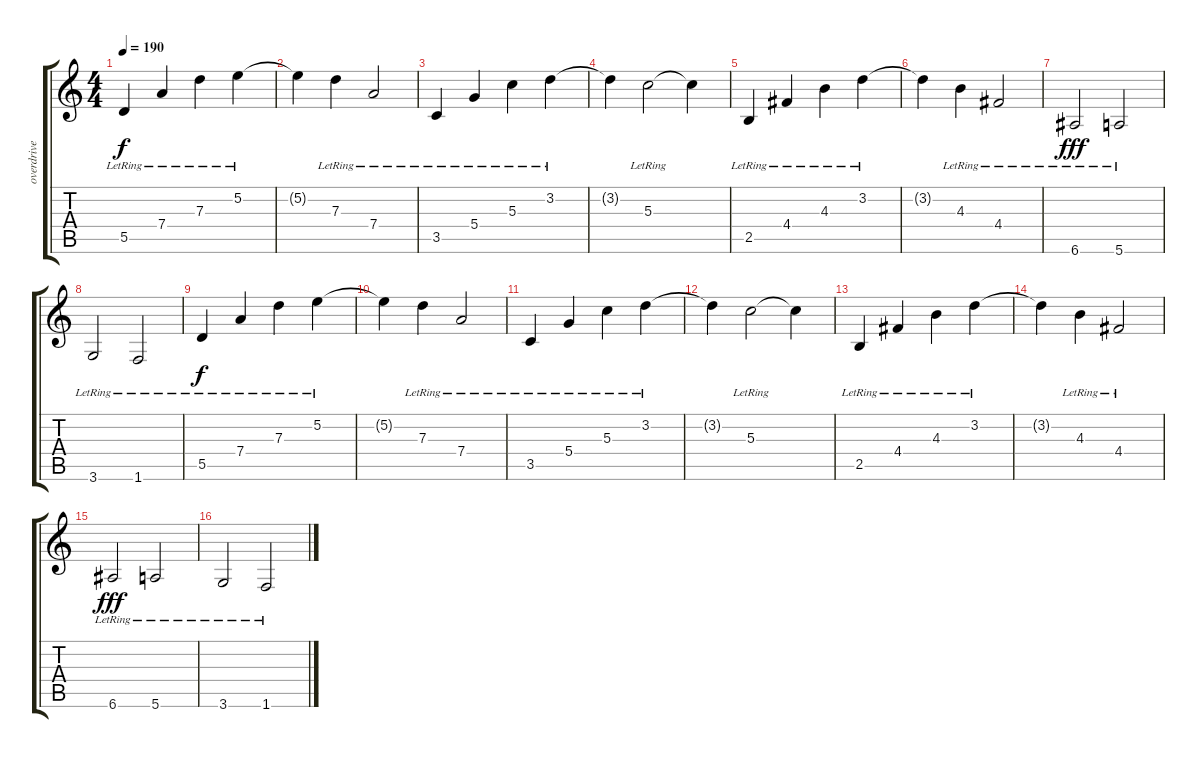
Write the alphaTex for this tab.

\track ("overdrive rythm" "overdrive ") {instrument overdrivenguitar}
\staff {score tabs}
\tuning (E4 B3 G3 D3 A2 E2) {hide}
\ts (4 4)
\tempo 190
\clef g2
\ks c
5.5{lr}.4{dy f} 7.4{lr}.4 7.3{lr}.4 5.2{lr}.4 |
5.2{t}.4 7.3{lr}.4 7.4{lr}.2 |
3.5{lr}.4 5.4{lr}.4 5.3{lr}.4 3.2{lr}.4 |
3.2{t}.4 5.3{lr}.2 5.3{t}.4 |
2.5{lr}.4 4.4{lr}.4 4.3{lr}.4 3.2{lr}.4 |
3.2{t}.4 4.3{lr}.4 4.4{lr}.2 |
6.6{lr}.2{dy fff} 5.6{lr}.2 |
3.6{lr}.2 1.6{lr}.2 |
5.5{lr}.4{dy f} 7.4{lr}.4 7.3{lr}.4 5.2{lr}.4 |
5.2{t}.4 7.3{lr}.4 7.4{lr}.2 |
3.5{lr}.4 5.4{lr}.4 5.3{lr}.4 3.2{lr}.4 |
3.2{t}.4 5.3{lr}.2 5.3{t}.4 |
2.5{lr}.4 4.4{lr}.4 4.3{lr}.4 3.2{lr}.4 |
3.2{t}.4 4.3{lr}.4 4.4{lr}.2 |
6.6{lr}.2{dy fff} 5.6{lr}.2 |
3.6{lr}.2 1.6{lr}.2
